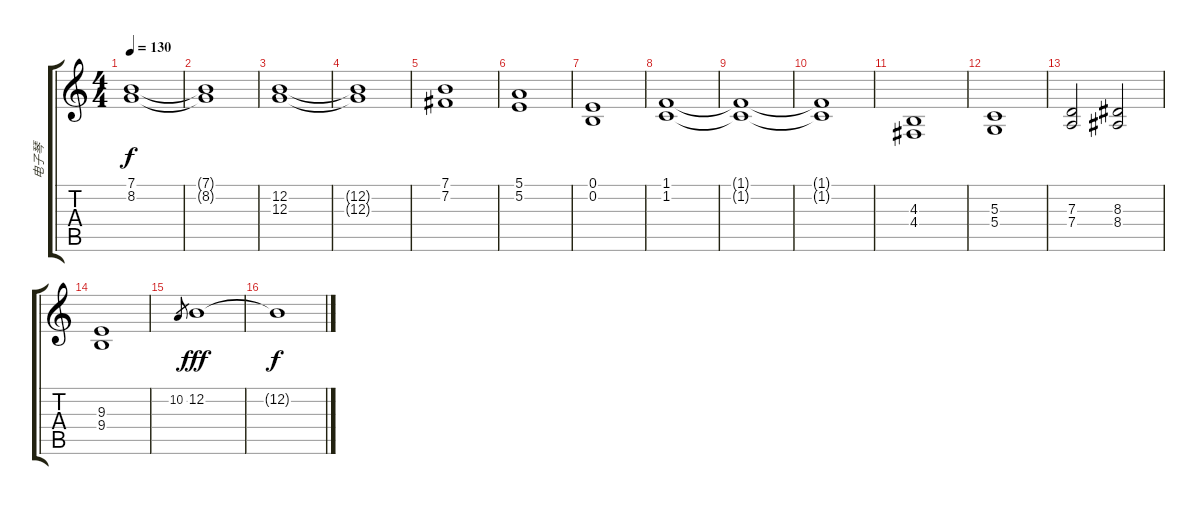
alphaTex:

\track ("电子琴" "电子琴") {instrument churchorgan}
\staff {score tabs}
\tuning (E4 B3 G3 D3 A2 E2) {hide}
\ts (4 4)
\tempo 130
\clef g2
\ks c
(7.1 8.2).1{dy f} |
(7.1{t} 8.2{t}).1 |
(12.2 12.3).1 |
(12.2{t} 12.3{t}).1 |
(7.1 7.2).1 |
(5.1 5.2).1 |
(0.1 0.2).1 |
(1.1 1.2).1 |
(1.1{t} 1.2{t}).1 |
(1.1{t} 1.2{t}).1 |
(4.3 4.4).1 |
(5.3 5.4).1 |
(7.3 7.4).2 (8.3 8.4).2 |
(9.3 9.4).1 |
10.2.8{gr} 12.2.1{dy fff} |
12.2{t}.1{dy f}
